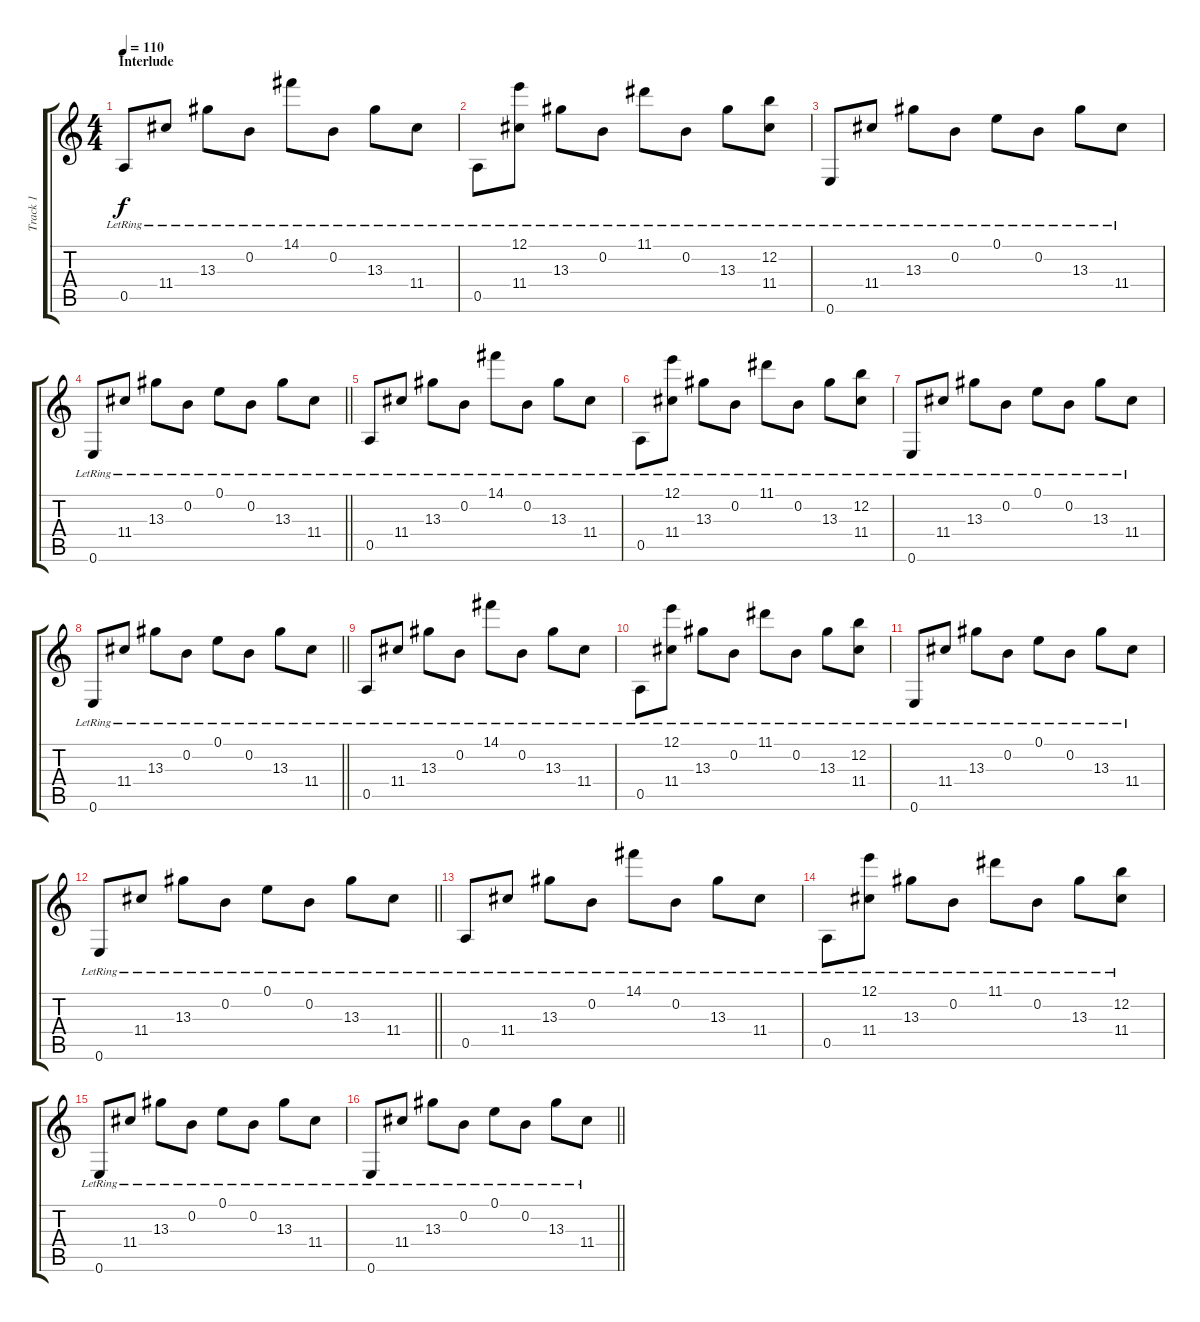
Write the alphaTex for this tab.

\track ("Track 1" "Track 1") {instrument acousticguitarsteel}
\staff {score tabs}
\tuning (E4 B3 G3 D3 A2 E2) {hide}
\ts (4 4)
\section ("" "Interlude")
\tempo 110
\clef g2
\ks c
0.5{lr}.8{dy f} 11.4{lr}.8 13.3{lr}.8 0.2{lr}.8 14.1{lr}.8 0.2{lr}.8 13.3{lr}.8 11.4{lr}.8 |
0.5{lr}.8 (12.1{lr} 11.4{lr}).8 13.3{lr}.8 0.2{lr}.8 11.1{lr}.8 0.2{lr}.8 13.3{lr}.8 (12.2{lr} 11.4{lr}).8 |
0.6{lr}.8 11.4{lr}.8 13.3{lr}.8 0.2{lr}.8 0.1{lr}.8 0.2{lr}.8 13.3{lr}.8 11.4{lr}.8 |
\barLineRight lightlight
0.6{lr}.8 11.4{lr}.8 13.3{lr}.8 0.2{lr}.8 0.1{lr}.8 0.2{lr}.8 13.3{lr}.8 11.4{lr}.8 |
0.5{lr}.8 11.4{lr}.8 13.3{lr}.8 0.2{lr}.8 14.1{lr}.8 0.2{lr}.8 13.3{lr}.8 11.4{lr}.8 |
0.5{lr}.8 (12.1{lr} 11.4{lr}).8 13.3{lr}.8 0.2{lr}.8 11.1{lr}.8 0.2{lr}.8 13.3{lr}.8 (12.2{lr} 11.4{lr}).8 |
0.6{lr}.8 11.4{lr}.8 13.3{lr}.8 0.2{lr}.8 0.1{lr}.8 0.2{lr}.8 13.3{lr}.8 11.4{lr}.8 |
\barLineRight lightlight
0.6{lr}.8 11.4{lr}.8 13.3{lr}.8 0.2{lr}.8 0.1{lr}.8 0.2{lr}.8 13.3{lr}.8 11.4{lr}.8 |
0.5{lr}.8 11.4{lr}.8 13.3{lr}.8 0.2{lr}.8 14.1{lr}.8 0.2{lr}.8 13.3{lr}.8 11.4{lr}.8 |
0.5{lr}.8 (12.1{lr} 11.4{lr}).8 13.3{lr}.8 0.2{lr}.8 11.1{lr}.8 0.2{lr}.8 13.3{lr}.8 (12.2{lr} 11.4{lr}).8 |
0.6{lr}.8 11.4{lr}.8 13.3{lr}.8 0.2{lr}.8 0.1{lr}.8 0.2{lr}.8 13.3{lr}.8 11.4{lr}.8 |
\barLineRight lightlight
0.6{lr}.8 11.4{lr}.8 13.3{lr}.8 0.2{lr}.8 0.1{lr}.8 0.2{lr}.8 13.3{lr}.8 11.4{lr}.8 |
0.5{lr}.8 11.4{lr}.8 13.3{lr}.8 0.2{lr}.8 14.1{lr}.8 0.2{lr}.8 13.3{lr}.8 11.4{lr}.8 |
0.5{lr}.8 (12.1{lr} 11.4{lr}).8 13.3{lr}.8 0.2{lr}.8 11.1{lr}.8 0.2{lr}.8 13.3{lr}.8 (12.2{lr} 11.4{lr}).8 |
0.6{lr}.8 11.4{lr}.8 13.3{lr}.8 0.2{lr}.8 0.1{lr}.8 0.2{lr}.8 13.3{lr}.8 11.4{lr}.8 |
\barLineRight lightlight
0.6{lr}.8 11.4{lr}.8 13.3{lr}.8 0.2{lr}.8 0.1{lr}.8 0.2{lr}.8 13.3{lr}.8 11.4{lr}.8
